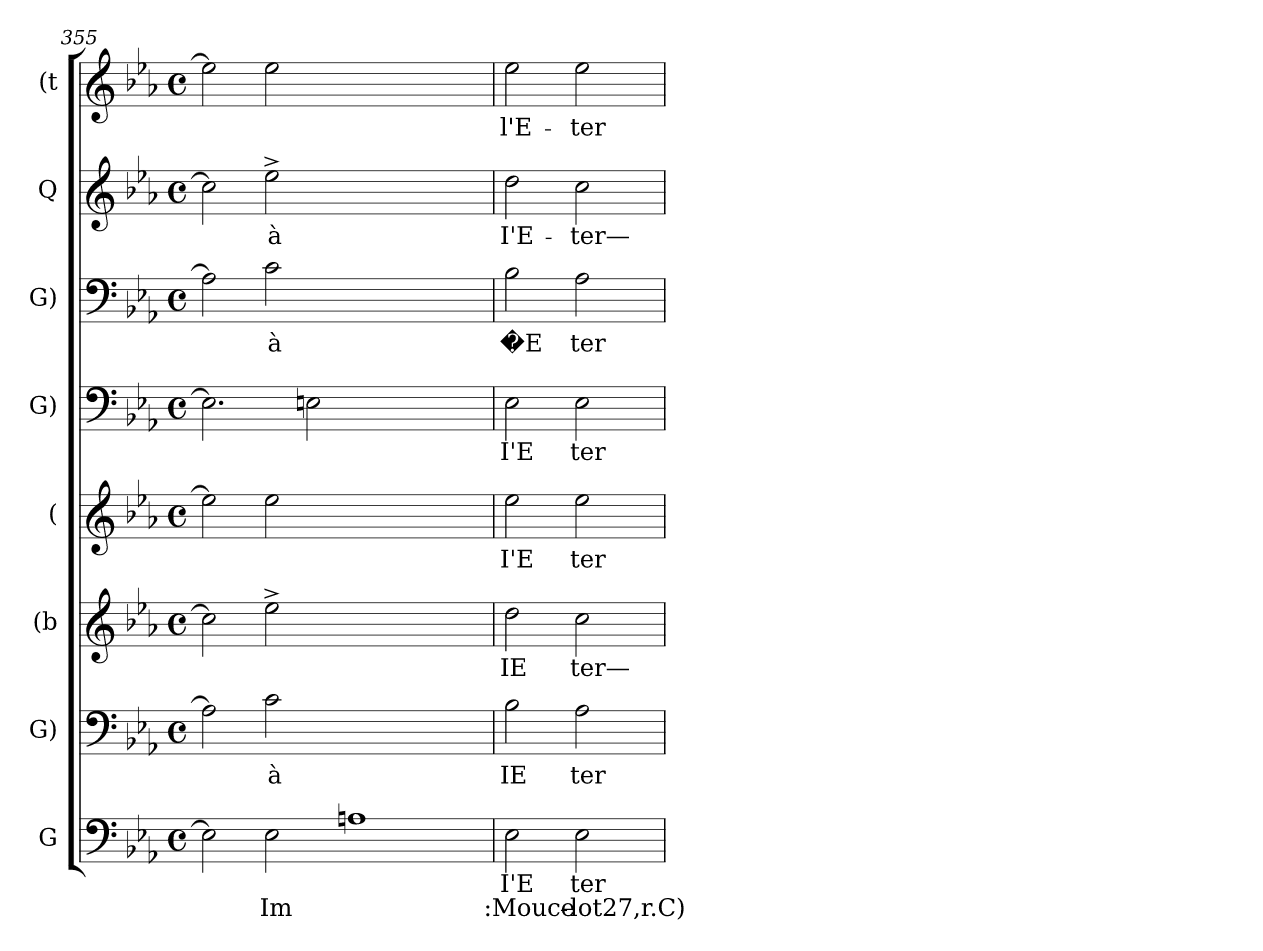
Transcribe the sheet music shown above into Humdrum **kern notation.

**kern	**text	**text	**kern	**text	**kern	**text	**kern	**text	**kern	**text	**kern	**text	**kern	**text	**kern	**text
*part8	*part8	*part8	*part7	*part7	*part6	*part6	*part5	*part5	*part4	*part4	*part3	*part3	*part2	*part2	*part1	*part1
*staff8	*staff8	*staff8	*staff7	*staff7	*staff6	*staff6	*staff5	*staff5	*staff4	*staff4	*staff3	*staff3	*staff2	*staff2	*staff1	*staff1
*I"G	*	*	*I"G)	*	*I"(b	*	*I"(	*	*I"G)	*	*I"G)	*	*I"Q	*	*I"(t	*
*clefF4	*	*	*clefF4	*	*clefG2	*	*clefG2	*	*clefF4	*	*clefF4	*	*clefG2	*	*clefG2	*
*k[b-e-a-]	*	*	*k[b-e-a-]	*	*k[b-e-a-]	*	*k[b-e-a-]	*	*k[b-e-a-]	*	*k[b-e-a-]	*	*k[b-e-a-]	*	*k[b-e-a-]	*
*M4/4	*	*	*M4/4	*	*M4/4	*	*M4/4	*	*M4/4	*	*M4/4	*	*M4/4	*	*M4/4	*
*met(c)	*	*	*met(c)	*	*met(c)	*	*met(c)	*	*met(c)	*	*met(c)	*	*met(c)	*	*met(c)	*
=355	=355	=355	=355	=355	=355	=355	=355	=355	=355	=355	=355	=355	=355	=355	=355	=355
2E-i\]	.	.	2A-i\]	.	2cci\]	.	2ee-i\]	.	2.E-i\]	.	2A-i\]	.	2cci\]	.	2ee-i\]	.
2E-i\	.	Im	2ci\	à	2ee-^<i\	.	2ee-i\	.	.	.	2ci\	à	2ee-^<i\	à	2ee-i\	.
.	.	.	.	.	.	.	.	.	2Ej\	.	.	.	.	.	.	.
1Aj/	.	.	1ryy	.	1ryy	.	1ryy	.	.	.	1ryy	.	1ryy	.	1ryy	.
.	.	.	.	.	.	.	.	.	4ryy	.	.	.	.	.	.	.
.	.	.	.	.	.	.	.	.	2ryy	.	.	.	.	.	.	.
=356	=356	=356	=356	=356	=356	=356	=356	=356	=356	=356	=356	=356	=356	=356	=356	=356
2E-i\	I'E	:Mouce-	2B-i\	IE	2ddi\	IE	2ee-i\	I'E	2E-i\	I'E	2B-i\	�E	2ddi\	I'E-	2ee-i\	l'E-
2E-i\	ter-	lot27,r.C)	2A-i\	ter-	2cci\	ter—	2ee-i\	ter-	2E-i\	ter-	2A-i\	ter	2cci\	ter—	2ee-i\	ter-
=	=	=	=	=	=	=	=	=	=	=	=	=	=	=	=	=
*-	*-	*-	*-	*-	*-	*-	*-	*-	*-	*-	*-	*-	*-	*-	*-	*-
